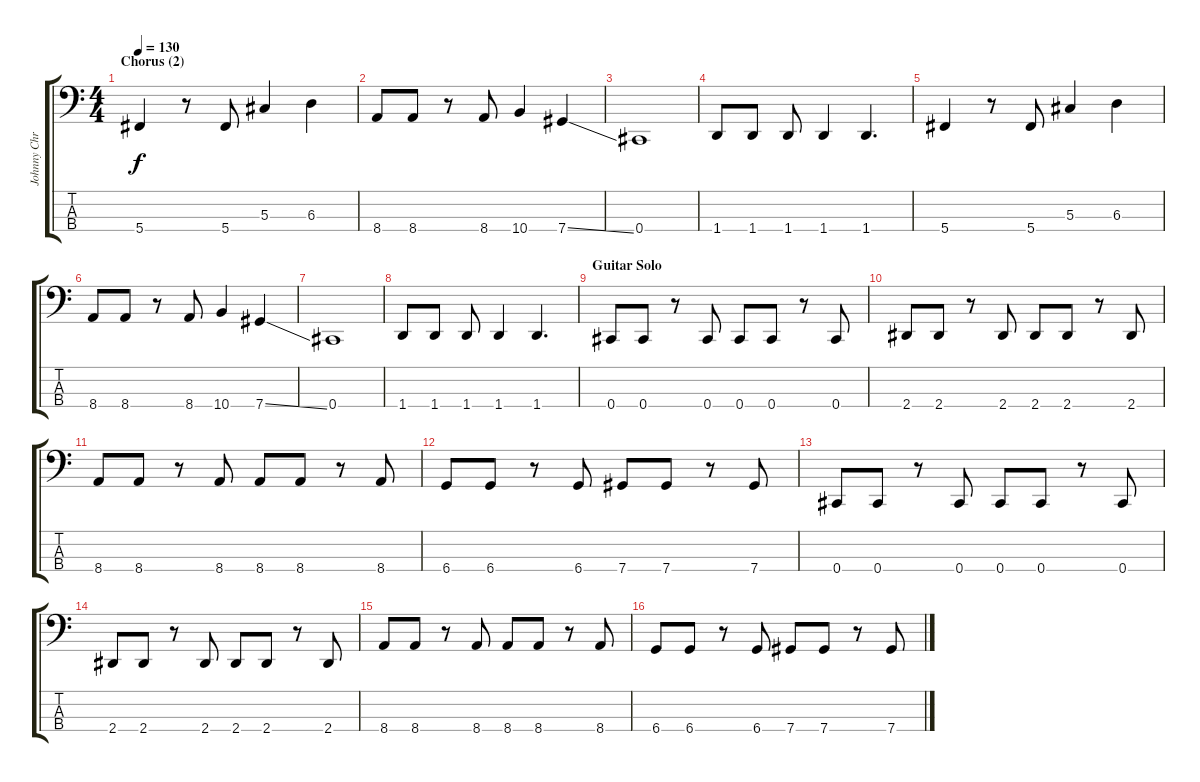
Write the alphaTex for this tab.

\track ("Johnny Christ (Bass)" "Johnny Chr") {instrument electricbassfinger}
\staff {score tabs}
\tuning (Gb2 Db2 Ab1 Db1) {hide}
\ts (4 4)
\section ("" "Chorus (2)")
\tempo 130
\clef f4
\ks c
5.4.4{dy f} r.8 5.4.8 5.3.4 6.3.4 |
8.4.8 8.4.8 r.8 8.4.8 10.4.4 7.4{ss}.4 |
0.4.1 |
1.4.8 1.4.8 1.4.8 1.4.4 1.4.4{d} |
5.4.4 r.8 5.4.8 5.3.4 6.3.4 |
8.4.8 8.4.8 r.8 8.4.8 10.4.4 7.4{ss}.4 |
0.4.1 |
1.4.8 1.4.8 1.4.8 1.4.4 1.4.4{d} |
\section ("" "Guitar Solo")
0.4.8 0.4.8 r.8 0.4.8 0.4.8 0.4.8 r.8 0.4.8 |
2.4.8 2.4.8 r.8 2.4.8 2.4.8 2.4.8 r.8 2.4.8 |
8.4.8 8.4.8 r.8 8.4.8 8.4.8 8.4.8 r.8 8.4.8 |
6.4.8 6.4.8 r.8 6.4.8 7.4.8 7.4.8 r.8 7.4.8 |
0.4.8 0.4.8 r.8 0.4.8 0.4.8 0.4.8 r.8 0.4.8 |
2.4.8 2.4.8 r.8 2.4.8 2.4.8 2.4.8 r.8 2.4.8 |
8.4.8 8.4.8 r.8 8.4.8 8.4.8 8.4.8 r.8 8.4.8 |
6.4.8 6.4.8 r.8 6.4.8 7.4.8 7.4.8 r.8 7.4.8
